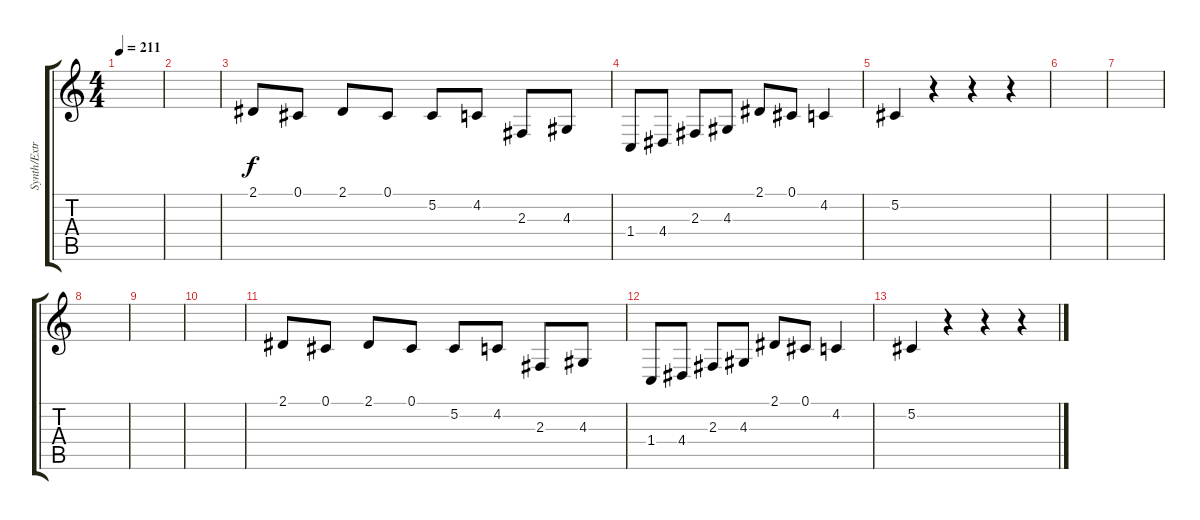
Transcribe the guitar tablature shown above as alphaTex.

\track ("Synth/Extra Guitar II/Vocals" "Synth/Extr") {instrument lead2sawtooth}
\staff {score tabs}
\tuning (Db4 Ab3 E3 B2 Gb2 Db2) {hide}
\ts (4 4)
\tempo 211
\clef g2
\ks c
|
|
2.1.8{instrument acousticguitarsteel} 0.1.8 2.1.8 0.1.8 5.2.8 4.2.8 2.3.8 4.3.8 |
1.4.8 4.4.8 2.3.8 4.3.8 2.1.8 0.1.8 4.2.4 |
5.2.4 r.4 r.4 r.4 |
|
|
|
|
|
2.1.8 0.1.8 2.1.8 0.1.8 5.2.8 4.2.8 2.3.8 4.3.8 |
1.4.8 4.4.8 2.3.8 4.3.8 2.1.8 0.1.8 4.2.4 |
5.2.4 r.4 r.4 r.4
